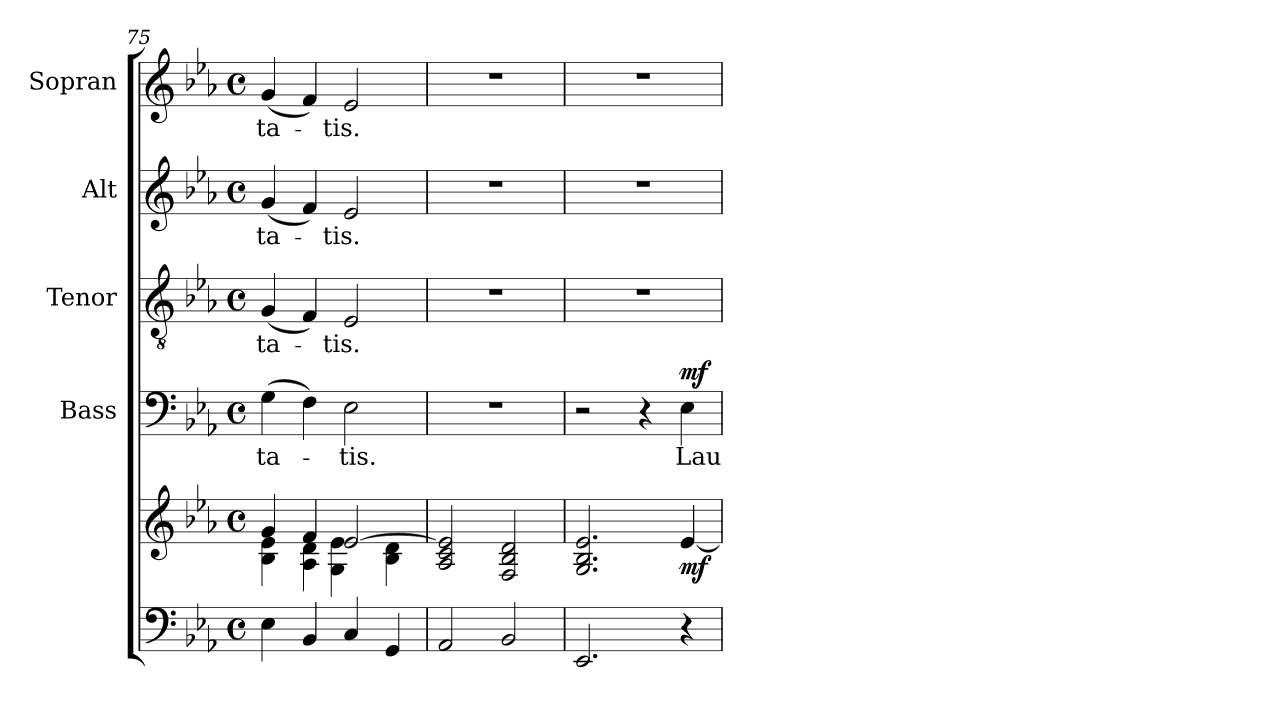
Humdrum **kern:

**kern	**kern	**dynam	**kern	**text	**dynam	**kern	**text	**kern	**text	**kern	**text
*part5	*part5	*part5	*part4	*part4	*part4	*part3	*part3	*part2	*part2	*part1	*part1
*staff6	*staff5	*staff5/6	*staff4	*staff4	*staff4	*staff3	*staff3	*staff2	*staff2	*staff1	*staff1
*	*	*	*I"Bass	*	*	*I"Tenor	*	*I"Alt	*	*I"Sopran	*
*	*	*	*I'B.	*	*	*I'T.	*	*I'A.	*	*I'S.	*
*clefF4	*clefG2	*	*clefF4	*	*	*clefGv2	*	*clefG2	*	*clefG2	*
*k[b-e-a-]	*k[b-e-a-]	*	*k[b-e-a-]	*	*	*k[b-e-a-]	*	*k[b-e-a-]	*	*k[b-e-a-]	*
*E-:	*E-:	*	*E-:	*	*	*E-:	*	*E-:	*	*E-:	*
*M4/4	*M4/4	*	*M4/4	*	*	*M4/4	*	*M4/4	*	*M4/4	*
*met(c)	*met(c)	*	*met(c)	*	*	*met(c)	*	*met(c)	*	*met(c)	*
=75	=75	=75	=75	=75	=75	=75	=75	=75	=75	=75	=75
*	*^	*	*	*	*	*	*	*	*	*	*
!	!	!	!	!	!LO:LY:b	!	!	!LO:LY:b	!	!LO:LY:b	!	!LO:LY:b
4E-\	4g/	4B-\ 4e-\	.	(>4G\	-ta-	.	(<4G/	-ta-	(<4g/	-ta-	(<4g/	-ta-
4BB-/	4f/	4A-\ 4d\	.	4F\)	.	.	4F/)	.	4f/)	.	4f/)	.
!	!	!	!	!	!LO:LY:b	!	!	!LO:LY:b	!	!LO:LY:b	!	!LO:LY:b
4C/	[>2e-/	4G\ 4e-\	.	2E-\	-tis.	.	2E-/	-tis.	2e-/	-tis.	2e-/	-tis.
4GG/	.	4B-\ 4d\	.	.	.	.	.	.	.	.	.	.
*	*v	*v	*	*	*	*	*	*	*	*	*	*
!!LO:LB:g=z
=76	=76	=76	=76	=76	=76	=76	=76	=76	=76	=76	=76
2AA-/	2A-/ 2c/ 2e-/]	.	1r	.	.	1r	.	1r	.	1r	.
2BB-/	2F/ 2B-/ 2d/	.	.	.	.	.	.	.	.	.	.
=77	=77	=77	=77	=77	=77	=77	=77	=77	=77	=77	=77
2.EE-/	2.G/ 2.B-/ 2.e-/	.	2r	.	.	1r	.	1r	.	1r	.
.	.	.	4r	.	.	.	.	.	.	.	.
!	!	!LO:DY:b	!	!LO:LY:b	!LO:DY:a	!	!	!	!	!	!
4r	[4e-/	mf	4E-\	Lau-	mf	.	.	.	.	.	.
=	=	=	=	=	=	=	=	=	=	=	=
*-	*-	*-	*-	*-	*-	*-	*-	*-	*-	*-	*-
